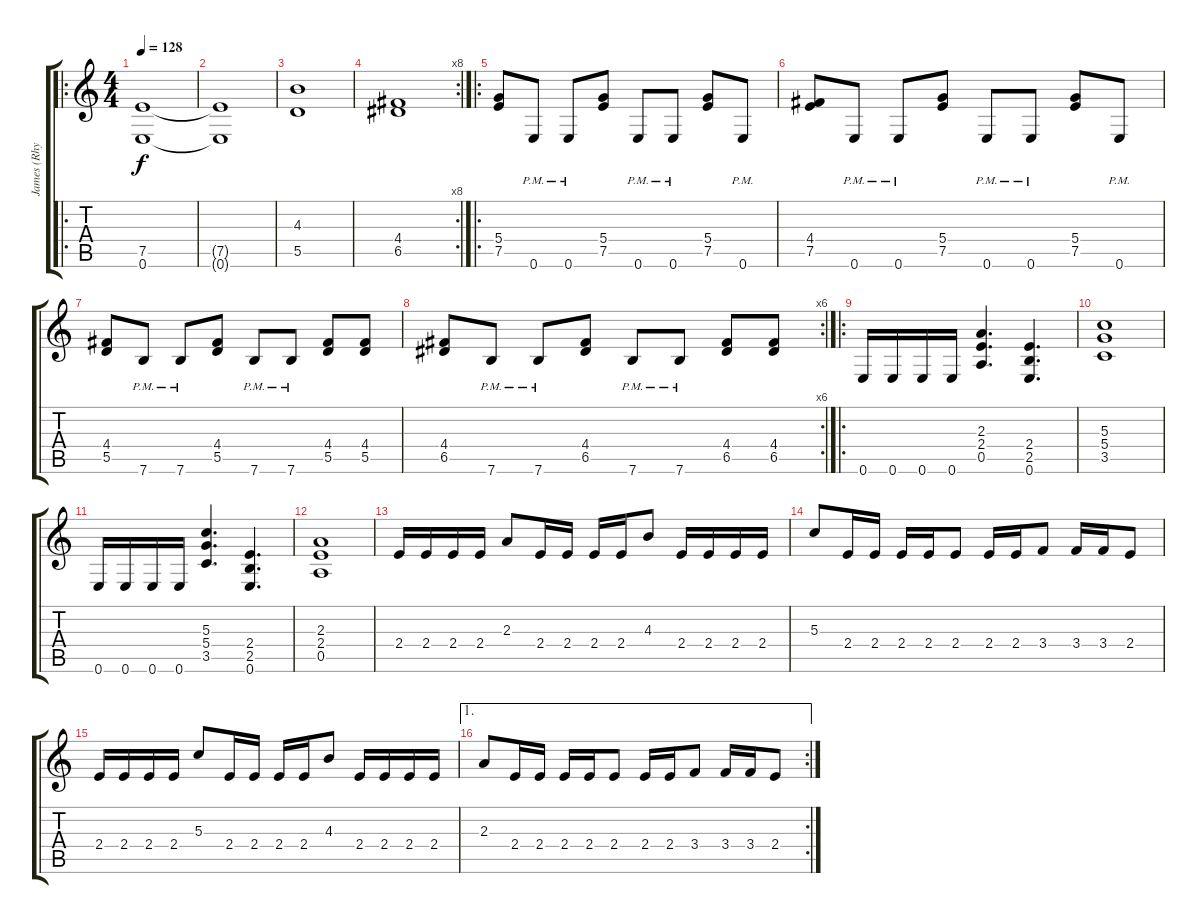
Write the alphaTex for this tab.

\track ("James (Rhythm Guitar)" "James (Rhy") {instrument distortionguitar}
\staff {score tabs}
\tuning (E4 B3 G3 D3 A2 E2) {hide}
\ro
\ts (4 4)
\tempo 128
\clef g2
\ks c
(7.5 0.6).1{dy f instrument distortionguitar} |
(7.5{t} 0.6{t}).1 |
(4.3 5.5).1 |
\rc 8
(4.4 6.5).1 |
\ro
(5.4 7.5).8{volume 12 instrument distortionguitar} 0.6{pm}.8 0.6{pm}.8 (5.4 7.5).8 0.6{pm}.8 0.6{pm}.8 (5.4 7.5).8 0.6{pm}.8 |
(4.4 7.5).8 0.6{pm}.8 0.6{pm}.8 (5.4 7.5).8 0.6{pm}.8 0.6{pm}.8 (5.4 7.5).8 0.6{pm}.8 |
(4.4 5.5).8 7.6{pm}.8 7.6{pm}.8 (4.4 5.5).8 7.6{pm}.8 7.6{pm}.8 (4.4 5.5).8 (4.4 5.5).8 |
\rc 6
(4.4 6.5).8 7.6{pm}.8 7.6{pm}.8 (4.4 6.5).8 7.6{pm}.8 7.6{pm}.8 (4.4 6.5).8 (4.4 6.5).8 |
\ro
0.6.16 0.6.16 0.6.16 0.6.16 (2.3 2.4 0.5).4{d} (2.4 2.5 0.6).4{d} |
(5.3 5.4 3.5).1 |
0.6.16 0.6.16 0.6.16 0.6.16 (5.3 5.4 3.5).4{d} (2.4 2.5 0.6).4{d} |
(2.3 2.4 0.5).1 |
2.4.16 2.4.16 2.4.16 2.4.16 2.3.8 2.4.16 2.4.16 2.4.16 2.4.16 4.3.8 2.4.16 2.4.16 2.4.16 2.4.16 |
5.3.8 2.4.16 2.4.16 2.4.16 2.4.16 2.4.8 2.4.16 2.4.16 3.4.8 3.4.16 3.4.16 2.4.8 |
2.4.16 2.4.16 2.4.16 2.4.16 5.3.8 2.4.16 2.4.16 2.4.16 2.4.16 4.3.8 2.4.16 2.4.16 2.4.16 2.4.16 |
\ae 1
\rc 2
2.3.8 2.4.16 2.4.16 2.4.16 2.4.16 2.4.8 2.4.16 2.4.16 3.4.8 3.4.16 3.4.16 2.4.8
